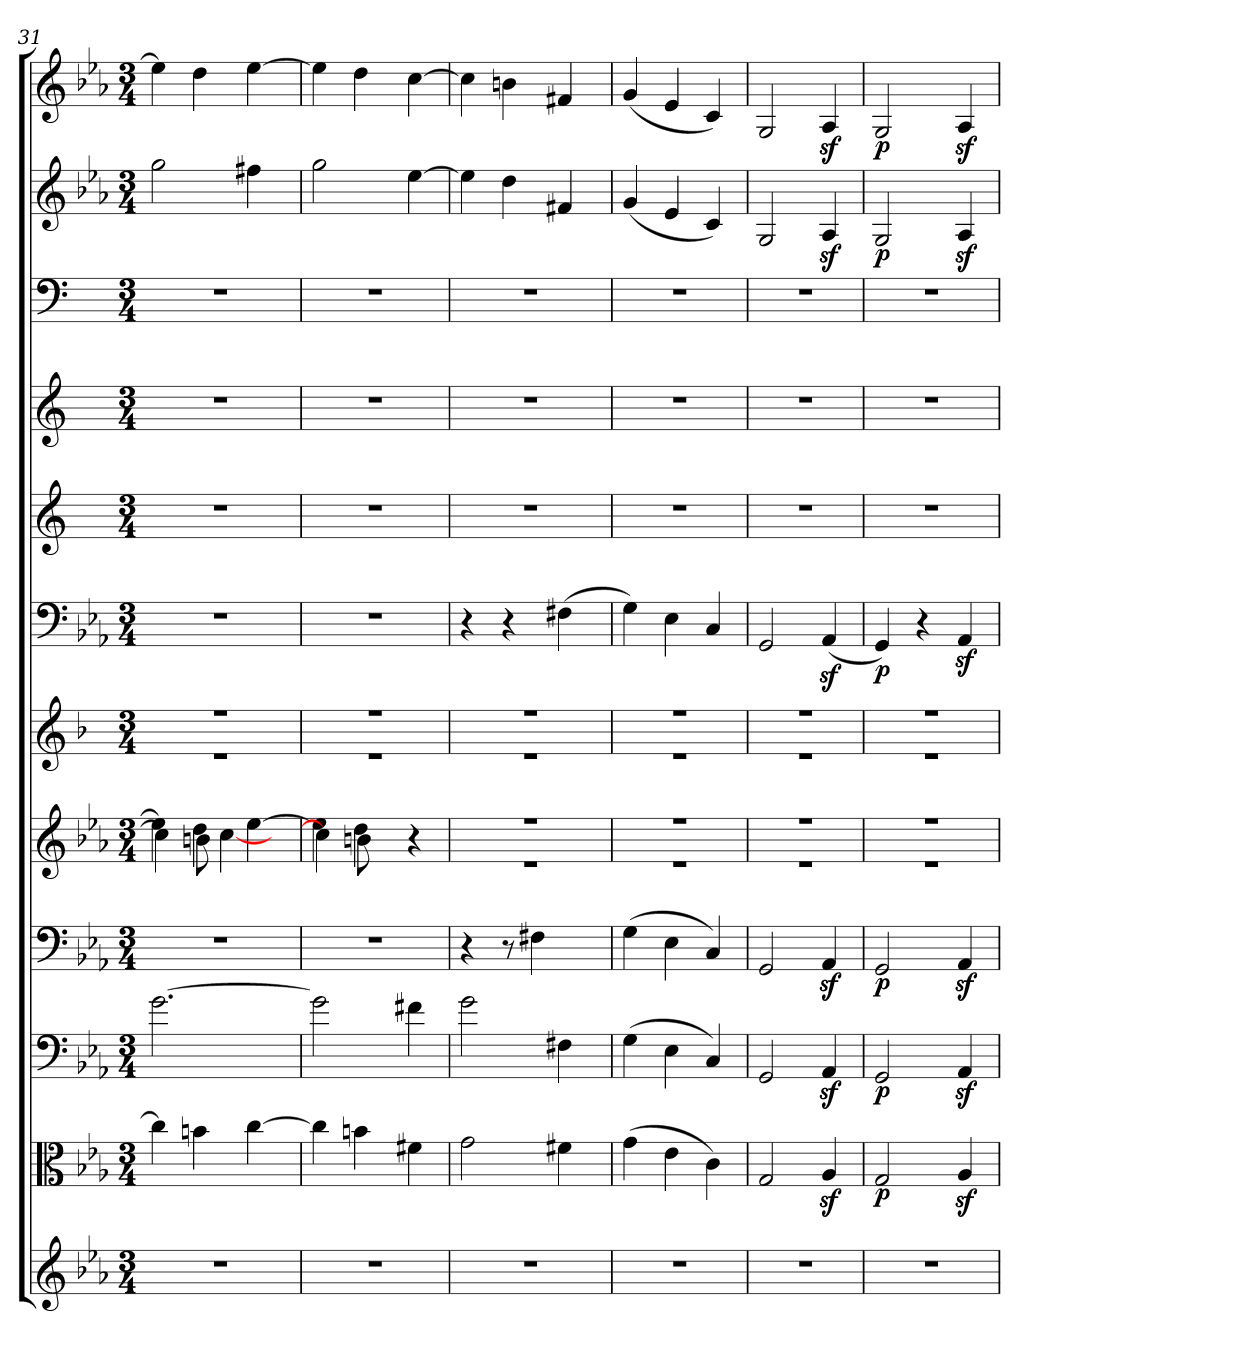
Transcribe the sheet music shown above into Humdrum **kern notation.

**kern	**kern	**dynam	**kern	**dynam	**kern	**dynam	**kern	**kern	**kern	**dynam	**kern	**kern	**kern	**kern	**dynam	**kern	**dynam
*part12	*part11	*part11	*part10	*part10	*part9	*part9	*part8	*part7	*part6	*part6	*part5	*part4	*part3	*part2	*part2	*part1	*part1
*staff12	*staff11	*staff11	*staff10	*staff10	*staff9	*staff9	*staff8	*staff7	*staff6	*staff6	*staff5	*staff4	*staff3	*staff2	*staff2	*staff1	*staff1
*clefG2	*clefC3	*	*clefF4	*	*clefF4	*	*clefG2	*clefG2	*clefF4	*	*clefG2	*clefG2	*clefF4	*clefG2	*	*clefG2	*
*k[b-e-a-]	*k[b-e-a-]	*	*k[b-e-a-]	*	*k[b-e-a-]	*	*k[b-e-a-]	*k[b-]	*k[b-e-a-]	*	*k[]	*k[]	*k[]	*k[b-e-a-]	*	*k[b-e-a-]	*
*c:	*c:	*	*c:	*	*c:	*	*c:	*	*c:	*	*	*	*	*c:	*	*c:	*
*M3/4	*M3/4	*	*M3/4	*	*M3/4	*	*M3/4	*M3/4	*M3/4	*	*M3/4	*M3/4	*M3/4	*M3/4	*	*M3/4	*
=31	=31	=31	=31	=31	=31	=31	=31	=31	=31	=31	=31	=31	=31	=31	=31	=31	=31
*	*	*	*	*	*	*	*^	*^	*	*	*	*	*	*	*	*	*
2.r	4cc\]	.	[2.g\	.	2.r	.	4ee-\]	4cc\]	2.r	2.r	2.r	.	2.r	2.r	2.r	2gg\	.	4ee-\]	.
.	4bn\	.	.	.	.	.	4dd\	8bn\	.	.	.	.	.	.	.	.	.	4dd\	.
.	.	.	.	.	.	.	.	[4cc\	.	.	.	.	.	.	.	.	.	.	.
.	[4cc\	.	.	.	.	.	[4ee-\	.	.	.	.	.	.	.	.	4ff#X\	.	[4ee-\	.
.	.	.	.	.	.	.	.	8ryy	.	.	.	.	.	.	.	.	.	.	.
=32	=32	=32	=32	=32	=32	=32	=32	=32	=32	=32	=32	=32	=32	=32	=32	=32	=32	=32	=32
2.r	4cc\]	.	2g\]	.	2.r	.	4ee-\]	4cc\]	2.r	2.r	2.r	.	2.r	2.r	2.r	2gg\	.	4ee-\]	.
.	4bn\	.	.	.	.	.	4dd\	8bn\	.	.	.	.	.	.	.	.	.	4dd\	.
.	.	.	.	.	.	.	.	8ryy	.	.	.	.	.	.	.	.	.	.	.
.	4f#X\	.	4f#X\	.	.	.	4r	4ryy	.	.	.	.	.	.	.	[4ee-\	.	[4cc\	.
=33	=33	=33	=33	=33	=33	=33	=33	=33	=33	=33	=33	=33	=33	=33	=33	=33	=33	=33	=33
2.r	2g\	.	2g\	.	4r	.	2.r	2.r	2.r	2.r	4r	.	2.r	2.r	2.r	4ee-\]	.	4cc\]	.
.	.	.	.	.	8r	.	.	.	.	.	4r	.	.	.	.	4dd\	.	4bn\	.
.	.	.	.	.	4F#X\	.	.	.	.	.	.	.	.	.	.	.	.	.	.
.	4f#X\	.	4F#X\	.	.	.	.	.	.	.	(4F#X\	.	.	.	.	4f#X/	.	4f#X/	.
.	.	.	.	.	8ryy	.	.	.	.	.	.	.	.	.	.	.	.	.	.
=34	=34	=34	=34	=34	=34	=34	=34	=34	=34	=34	=34	=34	=34	=34	=34	=34	=34	=34	=34
2.r	(4g\	.	(4G\	.	(4G\	.	2.r	2.r	2.r	2.r	4G\)	.	2.r	2.r	2.r	(4g/	.	(4g/	.
.	4e-\	.	4E-\	.	4E-\	.	.	.	.	.	4E-\	.	.	.	.	4e-/	.	4e-/	.
.	4c\)	.	4C/)	.	4C/)	.	.	.	.	.	4C/	.	.	.	.	4c/)	.	4c/)	.
=35	=35	=35	=35	=35	=35	=35	=35	=35	=35	=35	=35	=35	=35	=35	=35	=35	=35	=35	=35
2.r	2G/	.	2GG/	.	2GG/	.	2.r	2.r	2.r	2.r	2GG/	.	2.r	2.r	2.r	2G/	.	2G/	.
.	4A-z/	.	4AA-z/	.	4AA-z/	.	.	.	.	.	(4AA-z/	.	.	.	.	4A-z/	.	4A-z/	.
=36	=36	=36	=36	=36	=36	=36	=36	=36	=36	=36	=36	=36	=36	=36	=36	=36	=36	=36	=36
2.r	2G/	p	2GG/	p	2GG/	p	2.r	2.r	2.r	2.r	4GG/)	p	2.r	2.r	2.r	2G/	p	2G/	p
.	.	.	.	.	.	.	.	.	.	.	4r	.	.	.	.	.	.	.	.
.	4A-z/	.	4AA-z/	.	4AA-z/	.	.	.	.	.	4AA-z/	.	.	.	.	4A-z/	.	4A-z/	.
*	*	*	*	*	*	*	*v	*v	*	*	*	*	*	*	*	*	*	*	*
*	*	*	*	*	*	*	*	*v	*v	*	*	*	*	*	*	*	*	*
=	=	=	=	=	=	=	=	=	=	=	=	=	=	=	=	=	=
*-	*-	*-	*-	*-	*-	*-	*-	*-	*-	*-	*-	*-	*-	*-	*-	*-	*-
